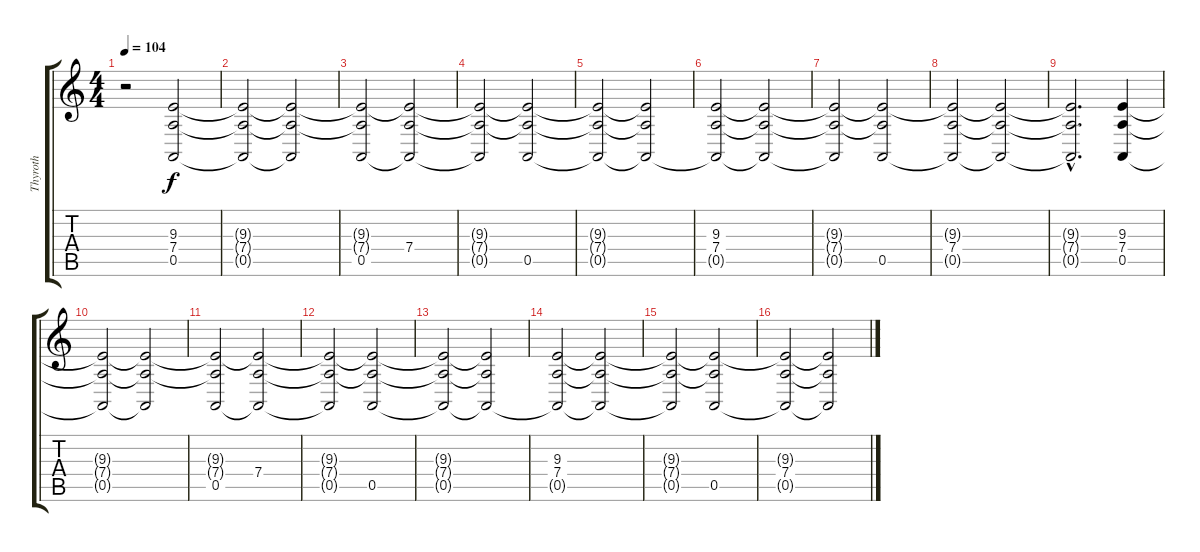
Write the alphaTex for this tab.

\track ("Thyroth" "Thyroth") {instrument seashore}
\staff {score tabs}
\tuning (E4 B3 G3 D3 A2 E2) {hide}
\ts (4 4)
\tempo 104
\tempo 86
\tempo 104
\clef g2
\ks c
r.2{dy f instrument seashore} (9.3 7.4 0.5).2 |
(9.3{t} 7.4{t} 0.5{t}).2 (9.3{t} 7.4{t} 0.5{t}).2 |
(9.3{t} 7.4{t} 0.5).2 (9.3{t} 7.4 0.5{t}).2 |
(9.3{t} 7.4{t} 0.5{t}).2 (9.3{t} 7.4{t} 0.5).2 |
(9.3{t} 7.4{t} 0.5{t}).2 (9.3{t} 7.4{t} 0.5{t}).2 |
(9.3 7.4 0.5{t}).2 (9.3{t} 7.4{t} 0.5{t}).2 |
(9.3{t} 7.4{t} 0.5{t}).2 (9.3{t} 7.4{t} 0.5).2 |
(9.3{t} 7.4 0.5{t}).2 (9.3{t} 7.4{t} 0.5{t}).2 |
(9.3{hac t} 7.4{hac t} 0.5{hac t}).2{d} (9.3 7.4 0.5).4 |
(9.3{t} 7.4{t} 0.5{t}).2 (9.3{t} 7.4{t} 0.5{t}).2 |
(9.3{t} 7.4{t} 0.5).2 (9.3{t} 7.4 0.5{t}).2 |
(9.3{t} 7.4{t} 0.5{t}).2 (9.3{t} 7.4{t} 0.5).2 |
(9.3{t} 7.4{t} 0.5{t}).2 (9.3{t} 7.4{t} 0.5{t}).2 |
(9.3 7.4 0.5{t}).2 (9.3{t} 7.4{t} 0.5{t}).2 |
(9.3{t} 7.4{t} 0.5{t}).2 (9.3{t} 7.4{t} 0.5).2 |
(9.3{t} 7.4 0.5{t}).2 (9.3{t} 7.4{t} 0.5{t}).2
